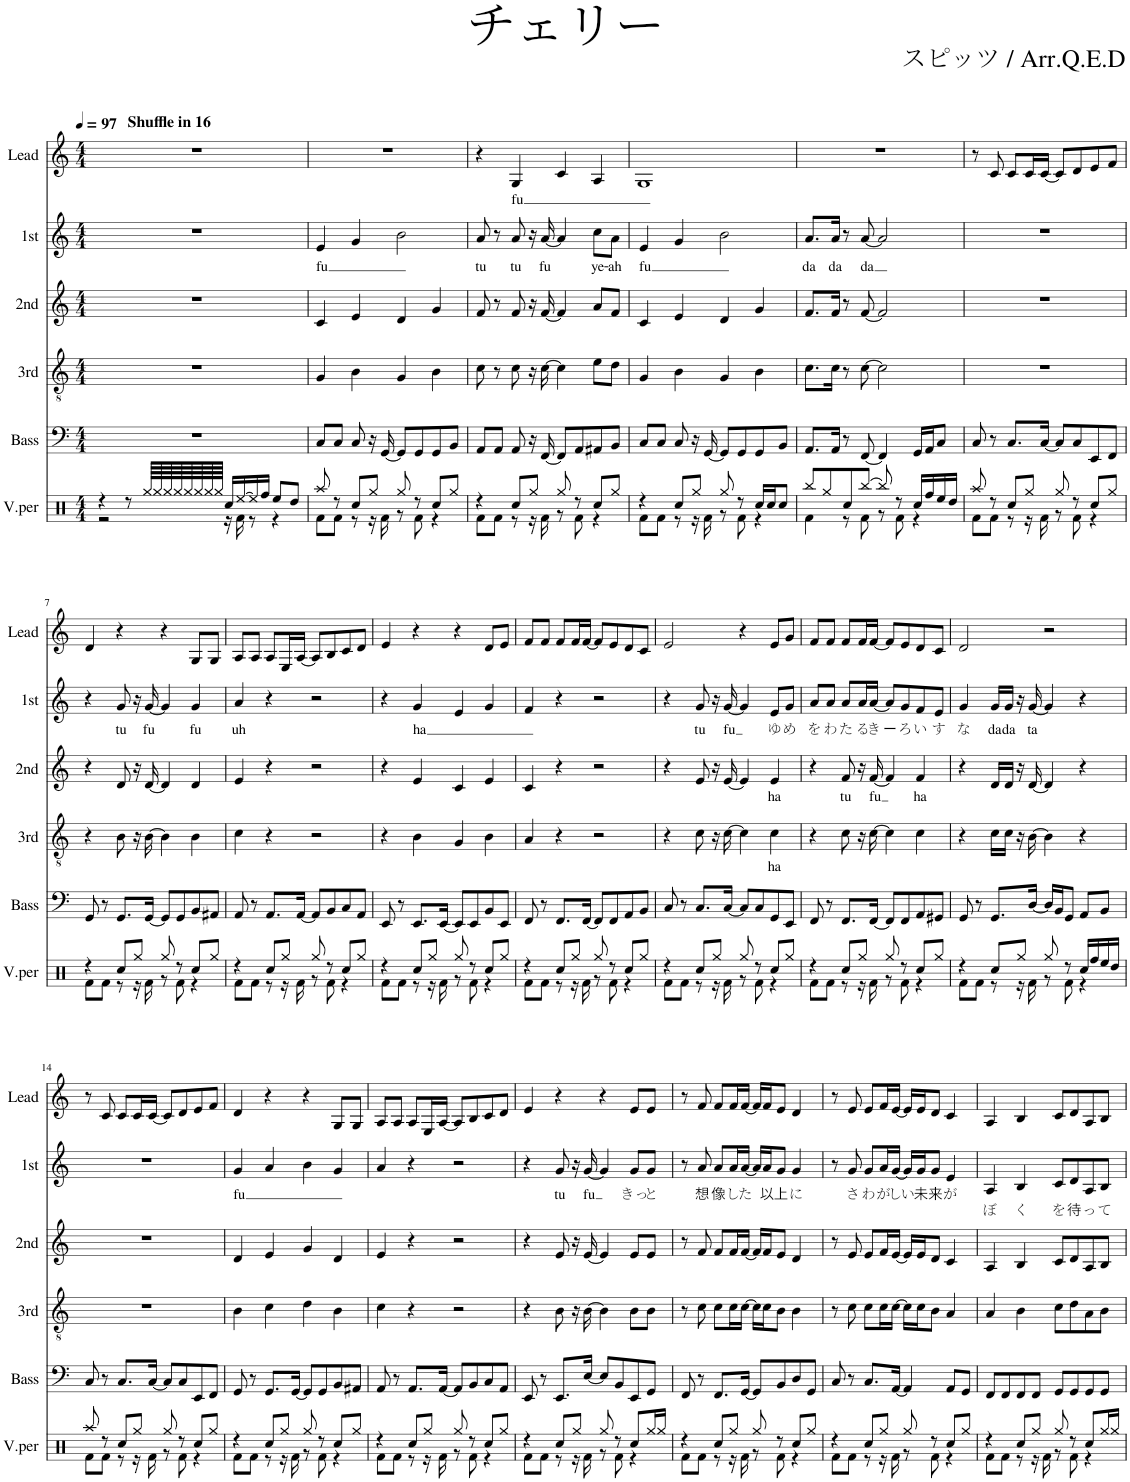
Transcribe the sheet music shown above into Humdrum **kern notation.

**kern	**kern	**kern	**text	**kern	**text	**kern	**text	**text	**kern	**text	**text
*part6	*part5	*part4	*part4	*part3	*part3	*part2	*part2	*part2	*part1	*part1	*part1
*staff6	*staff5	*staff4	*staff4	*staff3	*staff3	*staff2	*staff2	*staff2	*staff1	*staff1	*staff1
*I"V.per	*I"Bass	*I"3rd	*	*I"2nd	*	*I"1st	*	*	*I"Lead	*	*
*I'V.per	*I'Bass	*I'3rd	*	*I'2nd	*	*I'1st	*	*	*I'Lead	*	*
*clefX	*clefF4	*clefGv2	*	*clefG2	*	*clefG2	*	*	*clefG2	*	*
*k[]	*k[]	*k[]	*	*k[]	*	*k[]	*	*	*k[]	*	*
*M4/4	*M4/4	*M4/4	*	*M4/4	*	*M4/4	*	*	*M4/4	*	*
*MM97	*MM97	*MM97	*	*MM97	*	*MM97	*	*	*MM97	*	*
=1	=1	=1	=1	=1	=1	=1	=1	=1	=1	=1	=1
*^	*	*	*	*	*	*	*	*	*	*	*
!	!	!	!	!	!	!	!	!	!	!LO:TX:a:B:t=Shuffle in 16	!	!
4r	2r	1r	1r	.	1r	.	1r	.	.	1r	.	.
8r	.	.	.	.	.	.	.	.	.	.	.	.
64Rgg/LLLL	.	.	.	.	.	.	.	.	.	.	.	.
64Rgg/	.	.	.	.	.	.	.	.	.	.	.	.
64Rgg/	.	.	.	.	.	.	.	.	.	.	.	.
64Rgg/	.	.	.	.	.	.	.	.	.	.	.	.
64Rgg/	.	.	.	.	.	.	.	.	.	.	.	.
64Rgg/	.	.	.	.	.	.	.	.	.	.	.	.
64Rgg/	.	.	.	.	.	.	.	.	.	.	.	.
64Rgg/JJJJ	.	.	.	.	.	.	.	.	.	.	.	.
16Rcc/LL	16r	.	.	.	.	.	.	.	.	.	.	.
[16Ree/	16Rf\	.	.	.	.	.	.	.	.	.	.	.
16Ree/]	8r	.	.	.	.	.	.	.	.	.	.	.
16Rff/JJ	.	.	.	.	.	.	.	.	.	.	.	.
8Ree/L	4r	.	.	.	.	.	.	.	.	.	.	.
8Rdd/J	.	.	.	.	.	.	.	.	.	.	.	.
=2	=2	=2	=2	=2	=2	=2	=2	=2	=2	=2	=2	=2
!	!	!	!	!	!	!	!	!LO:LY:b	!	!	!	!
8Raa/	8Rf\L	8C/L	4G/	.	4c/	.	4e/	fu	.	1r	.	.
8r	8Rf\J	8C/J	.	.	.	.	.	.	.	.	.	.
8Rcc/L	8r	8C/	4B\	.	4e/	.	4g/	.	.	.	.	.
8Rgg/J	16r	16r	.	.	.	.	.	.	.	.	.	.
.	16Rf\	[16GG/	.	.	.	.	.	.	.	.	.	.
8Rgg/	8r	8GG/L]	4G/	.	4d/	.	2b\	.	.	.	.	.
8r	8Rf\	8GG/	.	.	.	.	.	.	.	.	.	.
8Rcc/L	4r	8GG/	4B\	.	4g/	.	.	.	.	.	.	.
8Rgg/J	.	8BB/J	.	.	.	.	.	.	.	.	.	.
=3	=3	=3	=3	=3	=3	=3	=3	=3	=3	=3	=3	=3
!	!	!	!	!	!	!	!	!LO:LY:b	!	!	!	!
4r	8Rf\L	8AA/L	8c\	.	8f/	.	8a/	tu	.	4r	.	.
.	8Rf\J	8AA/J	8r	.	8r	.	8r	.	.	.	.	.
!	!	!	!	!	!	!	!	!LO:LY:b	!	!	!	!LO:LY:b
8Rcc/L	8r	8AA/	8c\	.	8f/	.	8a/	tu	.	4G/	.	-fu
8Rgg/J	16r	16r	16r	.	16r	.	16r	.	.	.	.	.
!	!	!	!	!	!	!	!	!LO:LY:b	!	!	!	!
.	16Rf\	[16FF/	[16c\	.	[16f/	.	[16a/	fu	.	.	.	.
8Rgg/	8r	8FF/L]	4c\]	.	4f/]	.	4a/]	.	.	4c/	.	.
8r	8Rf\	8AA/	.	.	.	.	.	.	.	.	.	.
!	!	!	!	!	!	!	!	!LO:LY:b	!	!	!	!
8Rcc/L	4r	8AA#X/	8e\L	.	8a/L	.	8cc\L	ye-	.	4A/	.	.
!	!	!	!	!	!	!	!	!LO:LY:b	!	!	!	!
8Rgg/J	.	8BB/J	8d\J	.	8f/J	.	8a\J	-ah	.	.	.	.
=4	=4	=4	=4	=4	=4	=4	=4	=4	=4	=4	=4	=4
!	!	!	!	!	!	!	!	!LO:LY:b	!	!	!	!
4r	8Rf\L	8C/L	4G/	.	4c/	.	4e/	fu	.	1G	.	.
.	8Rf\J	8C/J	.	.	.	.	.	.	.	.	.	.
8Rcc/L	8r	8C/	4B\	.	4e/	.	4g/	.	.	.	.	.
8Rgg/J	16r	16r	.	.	.	.	.	.	.	.	.	.
.	16Rf\	[16GG/	.	.	.	.	.	.	.	.	.	.
8Rgg/	8r	8GG/L]	4G/	.	4d/	.	2b\	.	.	.	.	.
8r	8Rf\	8GG/	.	.	.	.	.	.	.	.	.	.
16Rcc/LL	4r	8GG/	4B\	.	4g/	.	.	.	.	.	.	.
16Rcc/J	.	.	.	.	.	.	.	.	.	.	.	.
8Rcc/J	.	8BB/J	.	.	.	.	.	.	.	.	.	.
=5	=5	=5	=5	=5	=5	=5	=5	=5	=5	=5	=5	=5
!	!	!	!	!	!	!	!	!LO:LY:b	!	!	!	!
8Rbb/L	4Rf\	8.AA/L	8.c\L	.	8.f/L	.	8.a/L	da	.	1r	.	.
8Rgg/	.	.	.	.	.	.	.	.	.	.	.	.
!	!	!	!	!	!	!	!	!LO:LY:b	!	!	!	!
.	.	16AA/Jk	16c\Jk	.	16f/Jk	.	16a/Jk	da	.	.	.	.
8Rcc/	8r	8r	8r	.	8r	.	8r	.	.	.	.	.
!	!	!	!	!	!	!	!	!LO:LY:b	!	!	!	!
[8Rbb/J	8Rf\	[8FF/	[8c\	.	[8f/	.	[8a/	da	.	.	.	.
8Rbb/]	8r	4FF/]	2c\]	.	2f/]	.	2a/]	.	.	.	.	.
8r	8Rf\	.	.	.	.	.	.	.	.	.	.	.
16Rcc/LL	4r	16GG/LL	.	.	.	.	.	.	.	.	.	.
16Rff/	.	16AA/J	.	.	.	.	.	.	.	.	.	.
16Ree/	.	8C/J	.	.	.	.	.	.	.	.	.	.
16Rdd/JJ	.	.	.	.	.	.	.	.	.	.	.	.
=6	=6	=6	=6	=6	=6	=6	=6	=6	=6	=6	=6	=6
8Raa/	8Rf\L	8C/	1r	.	1r	.	1r	.	.	8r	.	.
8r	8Rf\J	8r	.	.	.	.	.	.	.	8c/	.	.
8Rcc/L	8r	8.C/L	.	.	.	.	.	.	.	8c/L	.	.
8Rgg/J	16r	.	.	.	.	.	.	.	.	16c/L	.	.
.	16Rf\	[16C/Jk	.	.	.	.	.	.	.	[16c/JJ	.	.
8Rgg/	8r	8C/L]	.	.	.	.	.	.	.	8c/L]	.	.
8r	8Rf\	8C/	.	.	.	.	.	.	.	8d/	.	.
8Rcc/L	4r	8EE/	.	.	.	.	.	.	.	8e/	.	.
8Rgg/J	.	8FF/J	.	.	.	.	.	.	.	8f/J	.	.
!!LO:LB:g=z
=7	=7	=7	=7	=7	=7	=7	=7	=7	=7	=7	=7	=7
4r	8Rf\L	8GG/	4r	.	4r	.	4r	.	.	4d/	.	.
.	8Rf\J	8r	.	.	.	.	.	.	.	.	.	.
!	!	!	!	!	!	!	!	!LO:LY:b	!	!	!	!
8Rcc/L	8r	8.GG/L	8B\	.	8d/	.	8g/	tu	.	4r	.	.
8Rgg/J	16r	.	16r	.	16r	.	16r	.	.	.	.	.
!	!	!	!	!	!	!	!	!LO:LY:b	!	!	!	!
.	16Rf\	[16GG/Jk	[16B\	.	[16d/	.	[16g/	fu	.	.	.	.
8Rgg/	8r	8GG/L]	4B\]	.	4d/]	.	4g/]	.	.	4r	.	.
8r	8Rf\	8GG/	.	.	.	.	.	.	.	.	.	.
!	!	!	!	!	!	!	!	!LO:LY:b	!	!	!	!
8Rcc/L	4r	8BB/	4B\	.	4d/	.	4g/	fu	.	8G/L	.	.
8Rgg/J	.	8AA#X/J	.	.	.	.	.	.	.	8G/J	.	.
=8	=8	=8	=8	=8	=8	=8	=8	=8	=8	=8	=8	=8
!	!	!	!	!	!	!	!	!LO:LY:b	!	!	!	!
4r	8Rf\L	8AA/	4c\	.	4e/	.	4a/	uh	.	8A/L	.	.
.	8Rf\J	8r	.	.	.	.	.	.	.	8A/J	.	.
8Rcc/L	8r	8.AA/L	4r	.	4r	.	4r	.	.	8A/L	.	.
8Rgg/J	16r	.	.	.	.	.	.	.	.	16E/L	.	.
.	16Rf\	[16AA/Jk	.	.	.	.	.	.	.	[16A/JJ	.	.
8Rgg/	8r	8AA/L]	2r	.	2r	.	2r	.	.	8A/L]	.	.
8r	8Rf\	8BB/	.	.	.	.	.	.	.	8B/	.	.
8Rcc/L	4r	8C/	.	.	.	.	.	.	.	8c/	.	.
8Rgg/J	.	8AA/J	.	.	.	.	.	.	.	8d/J	.	.
=9	=9	=9	=9	=9	=9	=9	=9	=9	=9	=9	=9	=9
4r	8Rf\L	8EE/	4r	.	4r	.	4r	.	.	4e/	.	.
.	8Rf\J	8r	.	.	.	.	.	.	.	.	.	.
!	!	!	!	!	!	!	!	!LO:LY:b	!	!	!	!
8Rcc/L	8r	8.EE/L	4B\	.	4e/	.	4g/	ha	.	4r	.	.
8Rgg/J	16r	.	.	.	.	.	.	.	.	.	.	.
.	16Rf\	[16EE/Jk	.	.	.	.	.	.	.	.	.	.
8Rgg/	8r	8EE/L]	4G/	.	4c/	.	4e/	.	.	4r	.	.
8r	8Rf\	8EE/	.	.	.	.	.	.	.	.	.	.
8Rcc/L	4r	8BB/	4B\	.	4e/	.	4g/	.	.	8d/L	.	.
8Rgg/J	.	8EE/J	.	.	.	.	.	.	.	8e/J	.	.
=10	=10	=10	=10	=10	=10	=10	=10	=10	=10	=10	=10	=10
4r	8Rf\L	8FF/	4A/	.	4c/	.	4f/	.	.	8f/L	.	.
.	8Rf\J	8r	.	.	.	.	.	.	.	8f/J	.	.
8Rcc/L	8r	8.FF/L	4r	.	4r	.	4r	.	.	8f/L	.	.
8Rgg/J	16r	.	.	.	.	.	.	.	.	16f/L	.	.
.	16Rf\	[16FF/Jk	.	.	.	.	.	.	.	[16f/JJ	.	.
8Rgg/	8r	8FF/L]	2r	.	2r	.	2r	.	.	8f/L]	.	.
8r	8Rf\	8FF/	.	.	.	.	.	.	.	8e/	.	.
8Rcc/L	4r	8AA/	.	.	.	.	.	.	.	8d/	.	.
8Rgg/J	.	8BB/J	.	.	.	.	.	.	.	8c/J	.	.
=11	=11	=11	=11	=11	=11	=11	=11	=11	=11	=11	=11	=11
4r	8Rf\L	8C/	4r	.	4r	.	4r	.	.	2e/	.	.
.	8Rf\J	8r	.	.	.	.	.	.	.	.	.	.
!	!	!	!	!	!	!	!	!LO:LY:b	!	!	!	!
8Rcc/L	8r	8.C/L	8c\	.	8e/	.	8g/	tu	.	.	.	.
8Rgg/J	16r	.	16r	.	16r	.	16r	.	.	.	.	.
!	!	!	!	!	!	!	!	!LO:LY:b	!	!	!	!
.	16Rf\	[16C/Jk	[16c\	.	[16e/	.	[16g/	fu	.	.	.	.
8Rgg/	8r	8C/L]	4c\]	.	4e/]	.	4g/]	.	.	4r	.	.
8r	8Rf\	8C/	.	.	.	.	.	.	.	.	.	.
!	!	!	!	!LO:LY:b	!	!LO:LY:b	!	!LO:LY:b	!	!	!	!
8Rcc/L	4r	8GG/	4c\	ha	4e/	ha	8e/L	ゆ	.	8e/L	.	.
!	!	!	!	!	!	!	!	!LO:LY:b	!	!	!	!
8Rgg/J	.	8EE/J	.	.	.	.	8g/J	め	.	8g/J	.	.
=12	=12	=12	=12	=12	=12	=12	=12	=12	=12	=12	=12	=12
!	!	!	!	!	!	!	!	!LO:LY:b	!	!	!	!
4r	8Rf\L	8FF/	4r	.	4r	.	8a/L	を	.	8f/L	.	.
!	!	!	!	!	!	!	!	!LO:LY:b	!	!	!	!
.	8Rf\J	8r	.	.	.	.	8a/J	わ	.	8f/J	.	.
!	!	!	!	!	!	!LO:LY:b	!	!LO:LY:b	!	!	!	!
8Rcc/L	8r	8.FF/L	8c\	.	8f/	tu	8a/L	た	.	8f/L	.	.
!	!	!	!	!	!	!	!	!LO:LY:b	!	!	!	!
8Rgg/J	16r	.	16r	.	16r	.	16a/L	る	.	16f/L	.	.
!	!	!	!	!	!	!LO:LY:b	!	!LO:LY:b	!	!	!	!
.	16Rf\	[16FF/Jk	[16c\	.	[16f/	fu	[16a/JJ	き	.	[16f/JJ	.	.
!	!	!	!	!	!	!	!	!LO:LY:b	!	!	!	!
8Rgg/	8r	8FF/L]	4c\]	.	4f/]	.	8a/L]	ー	.	8f/L]	.	.
!	!	!	!	!	!	!	!	!LO:LY:b	!	!	!	!
8r	8Rf\	8FF/	.	.	.	.	8g/	ろ	.	8e/	.	.
!	!	!	!	!	!	!LO:LY:b	!	!LO:LY:b	!	!	!	!
8Rcc/L	4r	8AA/	4c\	.	4f/	ha	8f/	い	.	8d/	.	.
!	!	!	!	!	!	!	!	!LO:LY:b	!	!	!	!
8Rgg/J	.	8GG#X/J	.	.	.	.	8e/J	す	.	8c/J	.	.
=13	=13	=13	=13	=13	=13	=13	=13	=13	=13	=13	=13	=13
!	!	!	!	!	!	!	!	!LO:LY:b	!	!	!	!
4r	8Rf\L	8GG/	4r	.	4r	.	4g/	な	.	2d/	.	.
.	8Rf\J	8r	.	.	.	.	.	.	.	.	.	.
!	!	!	!	!	!	!	!	!LO:LY:b	!	!	!	!
8Rcc/L	8r	8.GG/L	16c\LL	.	16d/LL	.	16g/LL	da	.	.	.	.
!	!	!	!	!	!	!	!	!LO:LY:b	!	!	!	!
.	.	.	16c\JJ	.	16d/JJ	.	16g/JJ	da	.	.	.	.
8Rgg/J	16r	.	16r	.	16r	.	16r	.	.	.	.	.
!	!	!	!	!	!	!	!	!LO:LY:b	!	!	!	!
.	16Rf\	[16D/Jk	[16B\	.	[16d/	.	[16g/	ta	.	.	.	.
8Rgg/	8r	16D/LL]	4B\]	.	4d/]	.	4g/]	.	.	2r	.	.
.	.	16BB/J	.	.	.	.	.	.	.	.	.	.
8r	8Rf\	8GG/J	.	.	.	.	.	.	.	.	.	.
16Rcc/LL	4r	8AA/L	4r	.	4r	.	4r	.	.	.	.	.
16Rff/	.	.	.	.	.	.	.	.	.	.	.	.
16Ree/	.	8BB/J	.	.	.	.	.	.	.	.	.	.
16Rdd/JJ	.	.	.	.	.	.	.	.	.	.	.	.
!!LO:LB:g=z
=14	=14	=14	=14	=14	=14	=14	=14	=14	=14	=14	=14	=14
8Raa/	8Rf\L	8C/	1r	.	1r	.	1r	.	.	8r	.	.
8r	8Rf\J	8r	.	.	.	.	.	.	.	8c/	.	.
8Rcc/L	8r	8.C/L	.	.	.	.	.	.	.	8c/L	.	.
8Rgg/J	16r	.	.	.	.	.	.	.	.	16c/L	.	.
.	16Rf\	[16C/Jk	.	.	.	.	.	.	.	[16c/JJ	.	.
8Rgg/	8r	8C/L]	.	.	.	.	.	.	.	8c/L]	.	.
8r	8Rf\	8C/	.	.	.	.	.	.	.	8d/	.	.
8Rcc/L	4r	8EE/	.	.	.	.	.	.	.	8e/	.	.
8Rgg/J	.	8FF/J	.	.	.	.	.	.	.	8f/J	.	.
=15	=15	=15	=15	=15	=15	=15	=15	=15	=15	=15	=15	=15
!	!	!	!	!	!	!	!	!LO:LY:b	!	!	!	!
4r	8Rf\L	8GG/	4B\	.	4d/	.	4g/	fu	.	4d/	.	.
.	8Rf\J	8r	.	.	.	.	.	.	.	.	.	.
8Rcc/L	8r	8.GG/L	4c\	.	4e/	.	4a/	.	.	4r	.	.
8Rgg/J	16r	.	.	.	.	.	.	.	.	.	.	.
.	16Rf\	[16GG/Jk	.	.	.	.	.	.	.	.	.	.
8Rgg/	8r	8GG/L]	4d\	.	4g/	.	4b\	.	.	4r	.	.
8r	8Rf\	8GG/	.	.	.	.	.	.	.	.	.	.
8Rcc/L	4r	8BB/	4B\	.	4d/	.	4g/	.	.	8G/L	.	.
8Rgg/J	.	8AA#X/J	.	.	.	.	.	.	.	8G/J	.	.
=16	=16	=16	=16	=16	=16	=16	=16	=16	=16	=16	=16	=16
4r	8Rf\L	8AA/	4c\	.	4e/	.	4a/	.	.	8A/L	.	.
.	8Rf\J	8r	.	.	.	.	.	.	.	8A/J	.	.
8Rcc/L	8r	8.AA/L	4r	.	4r	.	4r	.	.	8A/L	.	.
8Rgg/J	16r	.	.	.	.	.	.	.	.	16E/L	.	.
.	16Rf\	[16AA/Jk	.	.	.	.	.	.	.	[16A/JJ	.	.
8Rgg/	8r	8AA/L]	2r	.	2r	.	2r	.	.	8A/L]	.	.
8r	8Rf\	8BB/	.	.	.	.	.	.	.	8B/	.	.
8Rcc/L	4r	8C/	.	.	.	.	.	.	.	8c/	.	.
8Rgg/J	.	8AA/J	.	.	.	.	.	.	.	8d/J	.	.
=17	=17	=17	=17	=17	=17	=17	=17	=17	=17	=17	=17	=17
4r	8Rf\L	8EE/	4r	.	4r	.	4r	.	.	4e/	.	.
.	8Rf\J	8r	.	.	.	.	.	.	.	.	.	.
!	!	!	!	!	!	!	!	!LO:LY:b	!	!	!	!
8Rcc/L	8r	8.EE/L	8B\	.	8e/	.	8g/	tu	.	4r	.	.
8Rgg/J	16r	.	16r	.	16r	.	16r	.	.	.	.	.
!	!	!	!	!	!	!	!	!LO:LY:b	!	!	!	!
.	16Rf\	[16E/Jk	[16B\	.	[16e/	.	[16g/	fu	.	.	.	.
8Rgg/	8r	8E/L]	4B\]	.	4e/]	.	4g/]	.	.	4r	.	.
8r	8Rf\	8BB/	.	.	.	.	.	.	.	.	.	.
!	!	!	!	!	!	!	!	!LO:LY:b	!	!	!	!
8Rcc/L	4r	8EE/	8B\L	.	8e/L	.	8g/L	きっ	.	8e/L	.	.
!	!	!	!	!	!	!	!	!LO:LY:b	!	!	!	!
16Rgg/L	.	8GG/J	8B\J	.	8e/J	.	8g/J	と	.	8e/J	.	.
16Rgg/JJ	.	.	.	.	.	.	.	.	.	.	.	.
=18	=18	=18	=18	=18	=18	=18	=18	=18	=18	=18	=18	=18
4r	8Rf\L	8FF/	8r	.	8r	.	8r	.	.	8r	.	.
!	!	!	!	!	!	!	!	!LO:LY:b	!	!	!	!
.	8Rf\J	8r	8c\	.	8f/	.	8a/	想	.	8f/	.	.
!	!	!	!	!	!	!	!	!LO:LY:b	!	!	!	!
8Rcc/L	8r	8.FF/L	8c\L	.	8f/L	.	8a/L	像	.	8f/L	.	.
!	!	!	!	!	!	!	!	!LO:LY:b	!	!	!	!
8Rgg/J	16r	.	16c\L	.	16f/L	.	16a/L	し	.	16f/L	.	.
!	!	!	!	!	!	!	!	!LO:LY:b	!	!	!	!
.	16Rf\	[16GG/Jk	[16c\JJ	.	[16f/JJ	.	[16a/JJ	た	.	[16f/JJ	.	.
8Rgg/	8r	8GG/L]	16c\LL]	.	16f/LL]	.	16a/LL]	.	.	16f/LL]	.	.
!	!	!	!	!	!	!	!	!LO:LY:b	!	!	!	!
.	.	.	16c\J	.	16f/J	.	16a/J	以	.	16f/J	.	.
!	!	!	!	!	!	!	!	!LO:LY:b	!	!	!	!
8r	8Rf\	8BB/	8B\J	.	8e/J	.	8g/J	上	.	8e/J	.	.
!	!	!	!	!	!	!	!	!LO:LY:b	!	!	!	!
8Rcc/L	4r	8D/	4B\	.	4d/	.	4g/	に	.	4d/	.	.
8Rgg/J	.	8GG/J	.	.	.	.	.	.	.	.	.	.
=19	=19	=19	=19	=19	=19	=19	=19	=19	=19	=19	=19	=19
4r	8Rf\L	8C/	8r	.	8r	.	8r	.	.	8r	.	.
!	!	!	!	!	!	!	!	!LO:LY:b	!	!	!	!
.	8Rf\J	8r	8c\	.	8e/	.	8g/	さ	.	8e/	.	.
!	!	!	!	!	!	!	!	!LO:LY:b	!	!	!	!
8Rcc/L	8r	8.C/L	8c\L	.	8e/L	.	8g/L	わ	.	8e/L	.	.
!	!	!	!	!	!	!	!	!LO:LY:b	!	!	!	!
8Rgg/J	16r	.	16c\L	.	16f/L	.	16a/L	が	.	16f/L	.	.
!	!	!	!	!	!	!	!	!LO:LY:b	!	!	!	!
.	16Rf\	[16AA/Jk	[16c\JJ	.	[16e/JJ	.	[16g/JJ	し	.	[16e/JJ	.	.
!	!	!	!	!	!	!	!	!LO:LY:b	!	!	!	!
8Rgg/	8r	4AA/]	16c\LL]	.	16e/LL]	.	16g/LL]	い	.	16e/LL]	.	.
!	!	!	!	!	!	!	!	!LO:LY:b	!	!	!	!
.	.	.	16c\J	.	16e/J	.	16g/J	未	.	16e/J	.	.
!	!	!	!	!	!	!	!	!LO:LY:b	!	!	!	!
8r	8Rf\	.	8B\J	.	8d/J	.	8g/J	来	.	8d/J	.	.
!	!	!	!	!	!	!	!	!LO:LY:b	!	!	!	!
8Rcc/L	4r	8AA/L	4A/	.	4c/	.	4e/	が	.	4c/	.	.
8Rgg/J	.	8GG/J	.	.	.	.	.	.	.	.	.	.
=20	=20	=20	=20	=20	=20	=20	=20	=20	=20	=20	=20	=20
!	!	!	!	!	!	!	!	!	!LO:LY:b	!	!	!
4r	8Rf\L	8FF/L	4A/	.	4A/	.	4A/	.	ぼ	4A/	.	.
.	8Rf\J	8FF/	.	.	.	.	.	.	.	.	.	.
!	!	!	!	!	!	!	!	!	!LO:LY:b	!	!	!
8Rcc/L	8r	8FF/	4B\	.	4B/	.	4B/	.	く	4B/	.	.
8Rgg/J	16r	8FF/J	.	.	.	.	.	.	.	.	.	.
.	16Rf\	.	.	.	.	.	.	.	.	.	.	.
!	!	!	!	!	!	!	!	!	!LO:LY:b	!	!	!
8Rgg/	8r	8GG/L	8c\L	.	8c/L	.	8c/L	.	を	8c/L	.	.
!	!	!	!	!	!	!	!	!	!LO:LY:b	!	!	!
8r	8Rf\	8GG/	8d\	.	8d/	.	8d/	.	待	8d/	.	.
!	!	!	!	!	!	!	!	!	!LO:LY:b	!	!	!
8Rcc/L	4r	8GG/	8A\	.	8A/	.	8A/	.	っ	8A/	.	.
!	!	!	!	!	!	!	!	!	!LO:LY:b	!	!	!
16Rgg/L	.	8GG/J	8B\J	.	8B/J	.	8B/J	.	て	8B/J	.	.
16Rgg/JJ	.	.	.	.	.	.	.	.	.	.	.	.
*v	*v	*	*	*	*	*	*	*	*	*	*	*
=	=	=	=	=	=	=	=	=	=	=	=
*-	*-	*-	*-	*-	*-	*-	*-	*-	*-	*-	*-
